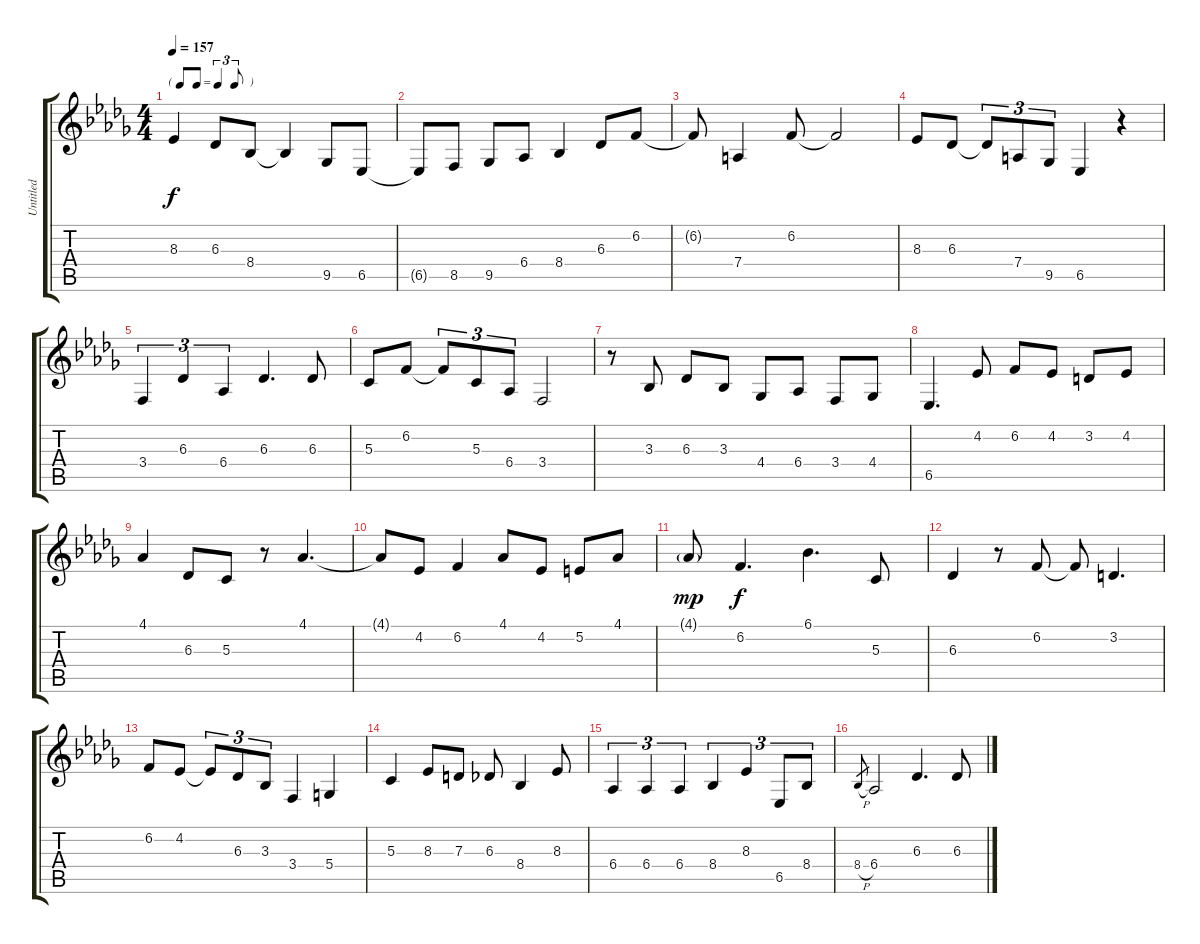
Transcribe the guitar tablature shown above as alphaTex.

\track ("Untitled" "Untitled") {instrument acousticgrandpiano}
\staff {score tabs}
\tuning (E4 B3 G3 D3 A2 E2) {hide}
\ts (4 4)
\tf triplet8th
\tempo 157
\clef g2
\ks db
8.3.4{dy f instrument acousticgrandpiano} 6.3.8 8.4.8 8.4{t}.4 9.5.8 6.5.8 |
6.5{t}.8 8.5.8 9.5.8 6.4.8 8.4.4 6.3.8 6.2.8 |
6.2{t}.8 7.4.4 6.2.8 6.2{t}.2 |
8.3.8 6.3.8 6.3{t}.8{tu (3 2)} 7.4.8{tu (3 2)} 9.5.8{tu (3 2)} 6.5.4 r.4 |
3.4.4{tu (3 2)} 6.3.4{tu (3 2)} 6.4.4{tu (3 2)} 6.3.4{d} 6.3.8 |
5.3.8 6.2.8 6.2{t}.8{tu (3 2)} 5.3.8{tu (3 2)} 6.4.8{tu (3 2)} 3.4.2 |
r.8 3.3.8 6.3.8 3.3.8 4.4.8 6.4.8 3.4.8 4.4.8 |
6.5.4{d} 4.2.8 6.2.8 4.2.8 3.2.8 4.2.8 |
4.1.4 6.3.8 5.3.8 r.8 4.1.4{d} |
4.1{t}.8 4.2.8 6.2.4 4.1.8 4.2.8 5.2.8 4.1.8 |
4.1{g}.8{dy mp} 6.2.4{d dy f} 6.1.4{d} 5.3.8 |
6.3.4 r.8 6.2.8 6.2{t}.8 3.2.4{d} |
6.2.8 4.2.8 4.2{t}.8{tu (3 2)} 6.3.8{tu (3 2)} 3.3.8{tu (3 2)} 3.4.4 5.4.4 |
5.3.4 8.3.8 7.3.8 6.3.8 8.4.4 8.3.8 |
6.4.4{tu (3 2)} 6.4.4{tu (3 2)} 6.4.4{tu (3 2)} 8.4.4{tu (3 2)} 8.3.4{tu (3 2)} 6.5.8{tu (3 2)} 8.4.8{tu (3 2)} |
8.4{h}.8{gr} 6.4.2 6.3.4{d} 6.3.8
